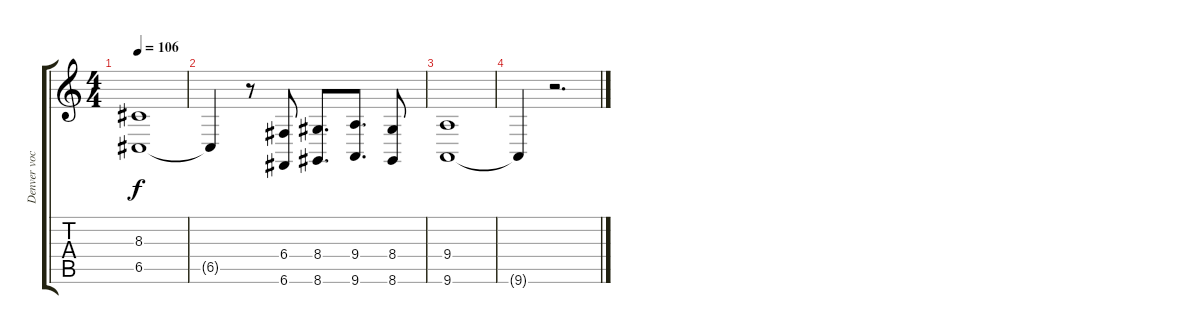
\track ("Denver vocal" "Denver voc") {instrument viola}
\staff {score tabs}
\tuning (D4 A3 F3 C3 G2 C2) {hide}
\ts (4 4)
\tempo 106
\clef g2
\ks c
(8.3 6.5).1{dy f} |
6.5{t}.4 r.8 (6.4 6.6).8 (8.4 8.6).8{d} (9.4 9.6).8{d} (8.4 8.6).8 |
(9.4 9.6).1 |
9.6{t}.4 r.2{d}
